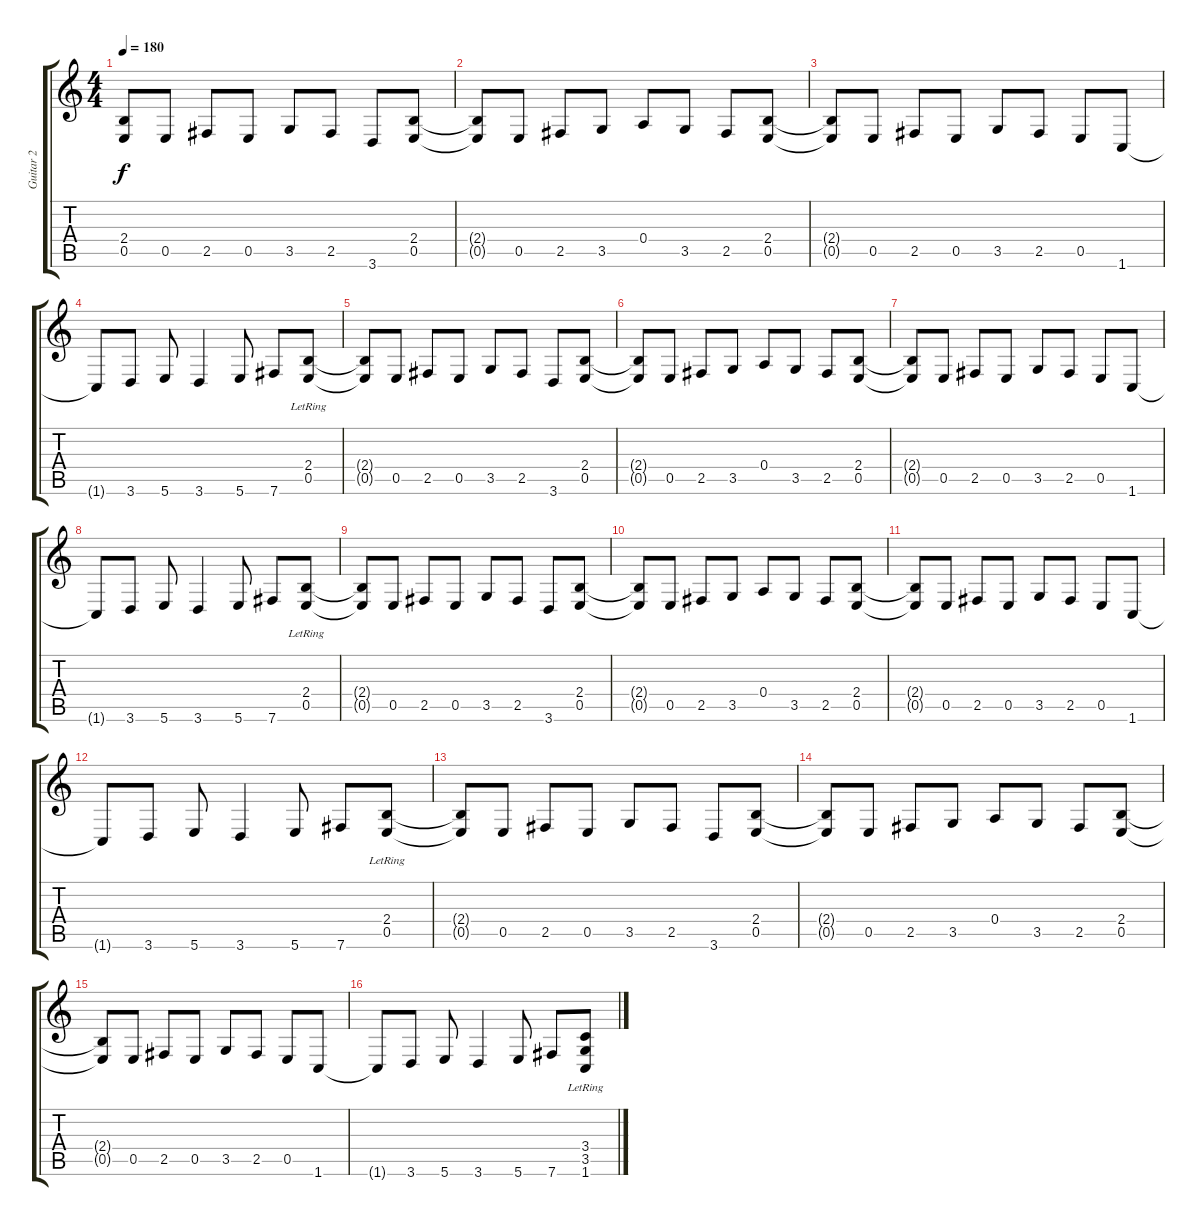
\track ("Guitar 2" "Guitar 2") {instrument distortionguitar}
\staff {score tabs}
\tuning (B3 Gb3 D3 A2 E2 B1) {hide}
\ts (4 4)
\tempo 180
\clef g2
\ks c
(2.4{t} 0.5{t}).8{dy f} 0.5.8 2.5.8 0.5.8 3.5.8 2.5.8 3.6.8 (2.4 0.5).8 |
(2.4{t} 0.5{t}).8 0.5.8 2.5.8 3.5.8 0.4.8 3.5.8 2.5.8 (2.4 0.5).8 |
(2.4{t} 0.5{t}).8 0.5.8 2.5.8 0.5.8 3.5.8 2.5.8 0.5.8 1.6.8 |
1.6{t}.8 3.6.8 5.6.8 3.6.4 5.6.8 7.6.8 (2.4 0.5{lr}).8 |
(2.4{t} 0.5{t}).8 0.5.8 2.5.8 0.5.8 3.5.8 2.5.8 3.6.8 (2.4 0.5).8 |
(2.4{t} 0.5{t}).8 0.5.8 2.5.8 3.5.8 0.4.8 3.5.8 2.5.8 (2.4 0.5).8 |
(2.4{t} 0.5{t}).8 0.5.8 2.5.8 0.5.8 3.5.8 2.5.8 0.5.8 1.6.8 |
1.6{t}.8 3.6.8 5.6.8 3.6.4 5.6.8 7.6.8 (2.4 0.5{lr}).8 |
(2.4{t} 0.5{t}).8 0.5.8 2.5.8 0.5.8 3.5.8 2.5.8 3.6.8 (2.4 0.5).8 |
(2.4{t} 0.5{t}).8 0.5.8 2.5.8 3.5.8 0.4.8 3.5.8 2.5.8 (2.4 0.5).8 |
(2.4{t} 0.5{t}).8 0.5.8 2.5.8 0.5.8 3.5.8 2.5.8 0.5.8 1.6.8 |
1.6{t}.8 3.6.8 5.6.8 3.6.4 5.6.8 7.6.8 (2.4 0.5{lr}).8 |
(2.4{t} 0.5{t}).8 0.5.8 2.5.8 0.5.8 3.5.8 2.5.8 3.6.8 (2.4 0.5).8 |
(2.4{t} 0.5{t}).8 0.5.8 2.5.8 3.5.8 0.4.8 3.5.8 2.5.8 (2.4 0.5).8 |
(2.4{t} 0.5{t}).8 0.5.8 2.5.8 0.5.8 3.5.8 2.5.8 0.5.8 1.6.8 |
1.6{t}.8 3.6.8 5.6.8 3.6.4 5.6.8 7.6.8 (3.4 3.5{lr} 1.6).8
